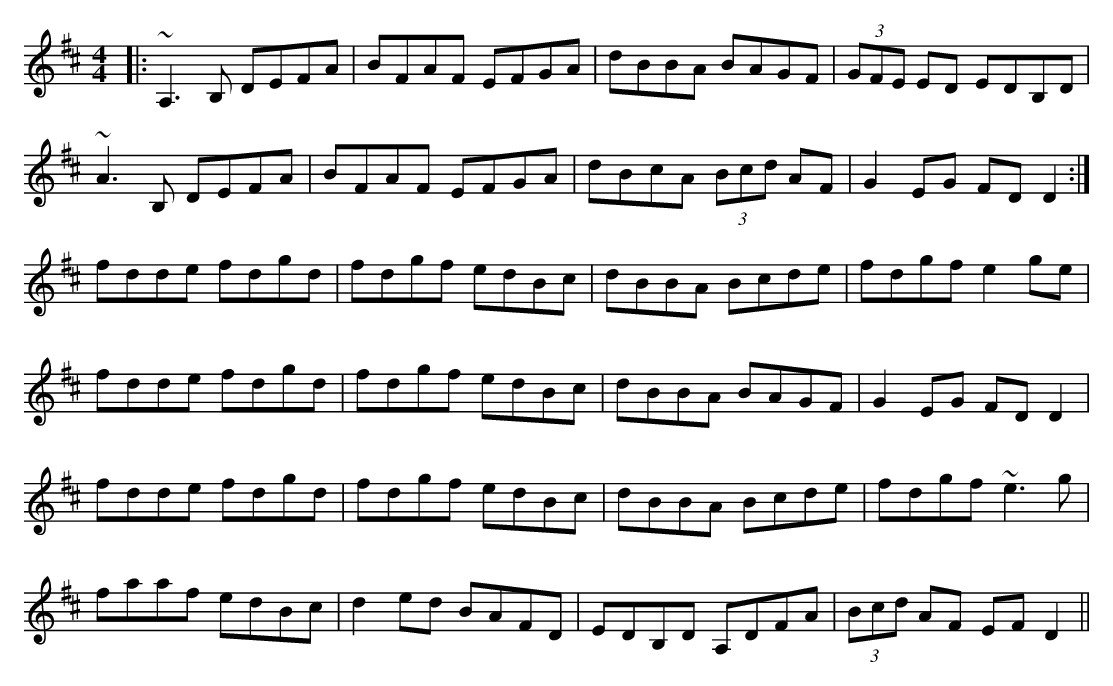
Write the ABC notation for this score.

X:1
M:4/4
K:D
|:~A,3B, DEFA|BFAF EFGA|dBBA BAGF|(3GFE ED EDB,D|
~A3,B, DEFA|BFAF EFGA|dBcA (3Bcd AF|G2EG FDD2:|
fdde fdgd|fdgf edBc|dBBA Bcde|fdgf e2ge|
fdde fdgd|fdgf edBc|dBBA BAGF|G2EG FDD2|
fdde fdgd|fdgf edBc|dBBA Bcde|fdgf ~e3g|
faaf edBc|d2ed BAFD|EDB,D A,DFA|(3Bcd AF EFD2||
